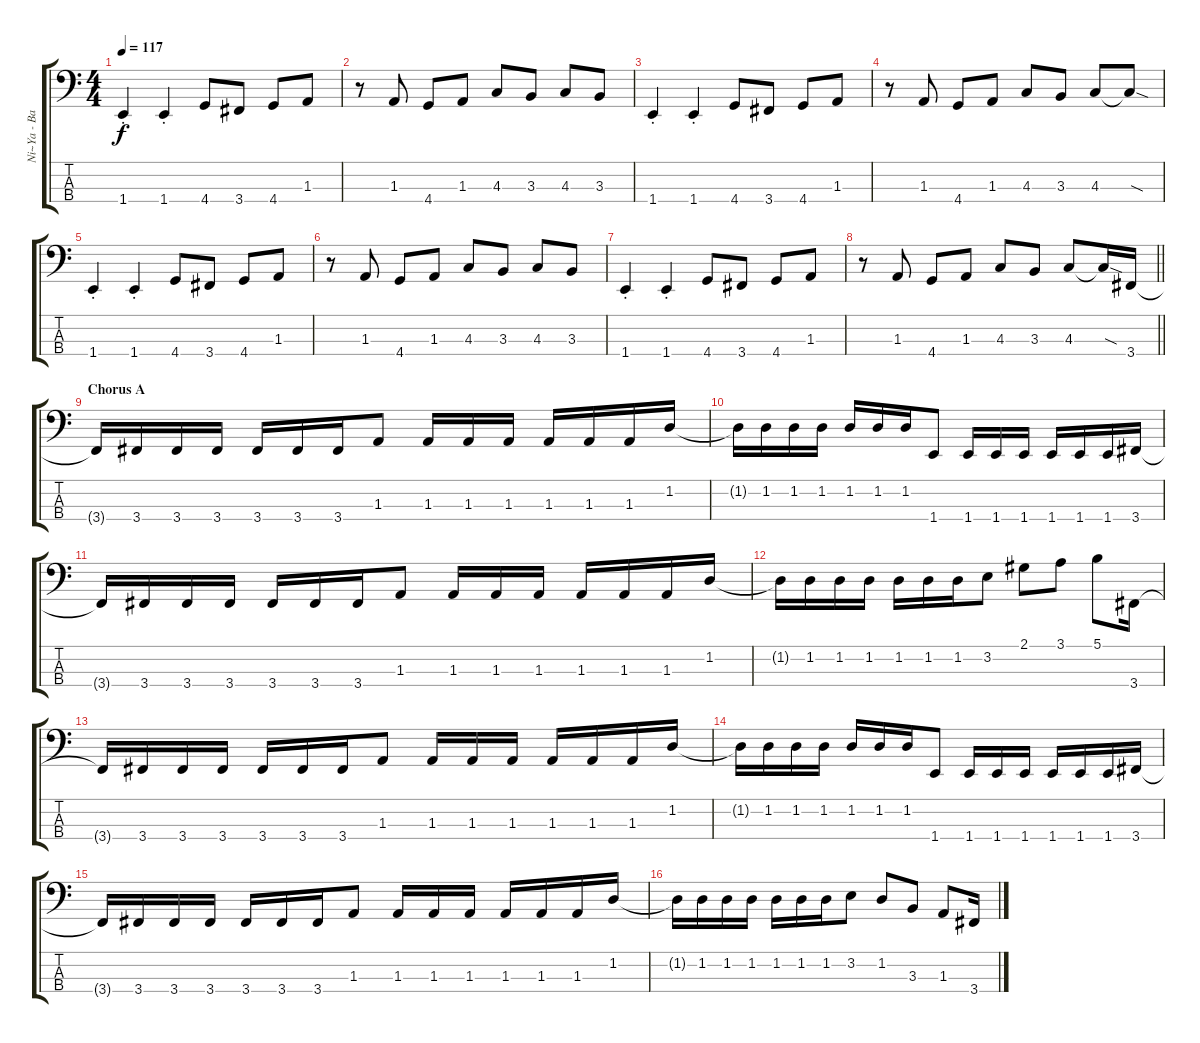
\track ("Ni~Ya - Bass" "Ni~Ya - Ba") {instrument electricbassfinger}
\staff {score tabs}
\tuning (Gb2 Db2 Ab1 Eb1) {hide}
\ts (4 4)
\tempo 117
\clef f4
\ks c
1.4{st}.4{dy f} 1.4{st}.4 4.4.8 3.4.8 4.4.8 1.3.8 |
r.8 1.3.8 4.4.8 1.3.8 4.3.8 3.3.8 4.3.8 3.3.8 |
1.4{st}.4 1.4{st}.4 4.4.8 3.4.8 4.4.8 1.3.8 |
r.8 1.3.8 4.4.8 1.3.8 4.3.8 3.3.8 4.3.8 4.3{sod t}.8 |
1.4{st}.4 1.4{st}.4 4.4.8 3.4.8 4.4.8 1.3.8 |
r.8 1.3.8 4.4.8 1.3.8 4.3.8 3.3.8 4.3.8 3.3.8 |
1.4{st}.4 1.4{st}.4 4.4.8 3.4.8 4.4.8 1.3.8 |
\barLineRight lightlight
r.8 1.3.8 4.4.8 1.3.8 4.3.8 3.3.8 4.3.8 4.3{sod t}.16 3.4.16 |
\section ("" "Chorus A")
3.4{t}.16 3.4.16 3.4.16 3.4.16 3.4.16 3.4.16 3.4.16 1.3.8 1.3.16 1.3.16 1.3.16 1.3.16 1.3.16 1.3.16 1.2.16 |
1.2{t}.16 1.2.16 1.2.16 1.2.16 1.2.16 1.2.16 1.2.16 1.4.8 1.4.16 1.4.16 1.4.16 1.4.16 1.4.16 1.4.16 3.4.16 |
3.4{t}.16 3.4.16 3.4.16 3.4.16 3.4.16 3.4.16 3.4.16 1.3.8 1.3.16 1.3.16 1.3.16 1.3.16 1.3.16 1.3.16 1.2.16 |
1.2{t}.16 1.2.16 1.2.16 1.2.16 1.2.16 1.2.16 1.2.16 3.2.8 2.1.8 3.1.8 5.1.8 3.4.16 |
3.4{t}.16 3.4.16 3.4.16 3.4.16 3.4.16 3.4.16 3.4.16 1.3.8 1.3.16 1.3.16 1.3.16 1.3.16 1.3.16 1.3.16 1.2.16 |
1.2{t}.16 1.2.16 1.2.16 1.2.16 1.2.16 1.2.16 1.2.16 1.4.8 1.4.16 1.4.16 1.4.16 1.4.16 1.4.16 1.4.16 3.4.16 |
3.4{t}.16 3.4.16 3.4.16 3.4.16 3.4.16 3.4.16 3.4.16 1.3.8 1.3.16 1.3.16 1.3.16 1.3.16 1.3.16 1.3.16 1.2.16 |
1.2{t}.16 1.2.16 1.2.16 1.2.16 1.2.16 1.2.16 1.2.16 3.2.8 1.2.8 3.3.8 1.3.8 3.4.16
